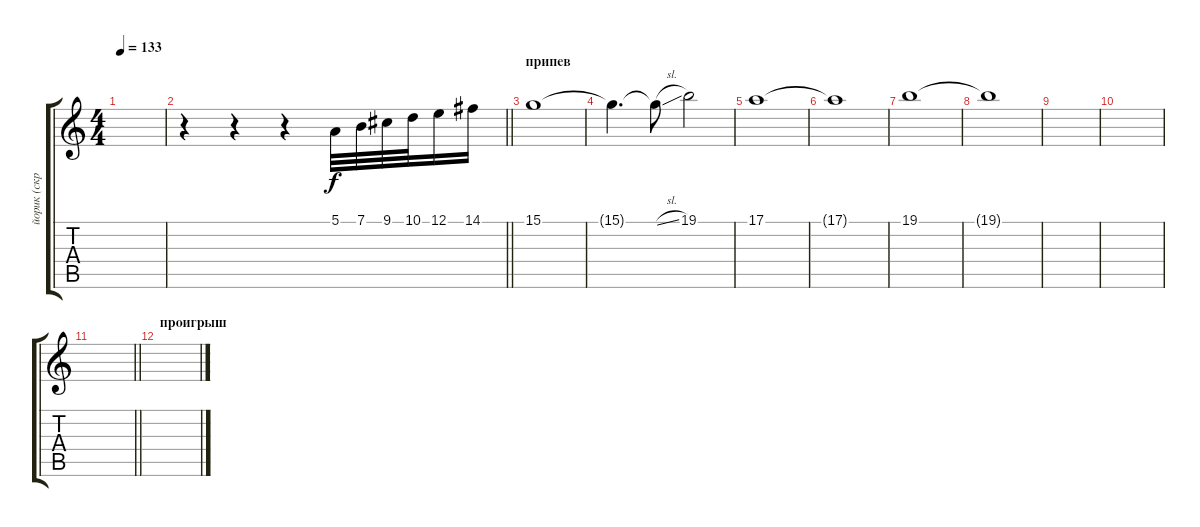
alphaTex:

\track ("йорик (скрипка)" "йорик (скр") {instrument violin}
\staff {score tabs}
\tuning (E4 B3 G3 D3 A2 E2) {hide}
\ts (4 4)
\tempo 133
\clef g2
\ks c
|
\barLineRight lightlight
r.4 r.4 r.4 5.1.32 7.1.32 9.1.32 10.1.32 12.1.16 14.1.16 |
\section ("" "припев")
15.1.1 |
15.1{t}.4{d} 15.1{sl t}.8 19.1.2 |
17.1.1 |
17.1{t}.1 |
19.1.1 |
19.1{t}.1 |
|
|
\barLineRight lightlight
|
\section ("" "проигрыш")
